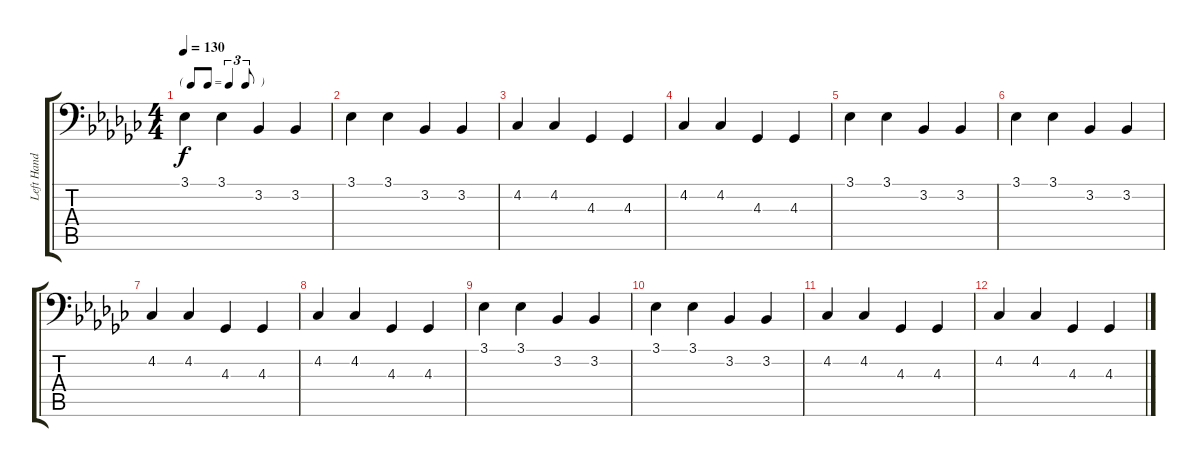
\track ("Left Hand" "Left Hand") {instrument acousticgrandpiano}
\staff {score tabs}
\tuning (C3 G2 D2 A1 E1 B0) {hide}
\ts (4 4)
\tf triplet8th
\tempo 130
\clef f4
\ks gb
3.1.4{dy f} 3.1.4 3.2.4 3.2.4 |
3.1.4 3.1.4 3.2.4 3.2.4 |
4.2.4 4.2.4 4.3.4 4.3.4 |
4.2.4 4.2.4 4.3.4 4.3.4 |
3.1.4 3.1.4 3.2.4 3.2.4 |
3.1.4 3.1.4 3.2.4 3.2.4 |
4.2.4 4.2.4 4.3.4 4.3.4 |
4.2.4 4.2.4 4.3.4 4.3.4 |
3.1.4 3.1.4 3.2.4 3.2.4 |
3.1.4 3.1.4 3.2.4 3.2.4 |
4.2.4 4.2.4 4.3.4 4.3.4 |
4.2.4 4.2.4 4.3.4 4.3.4
